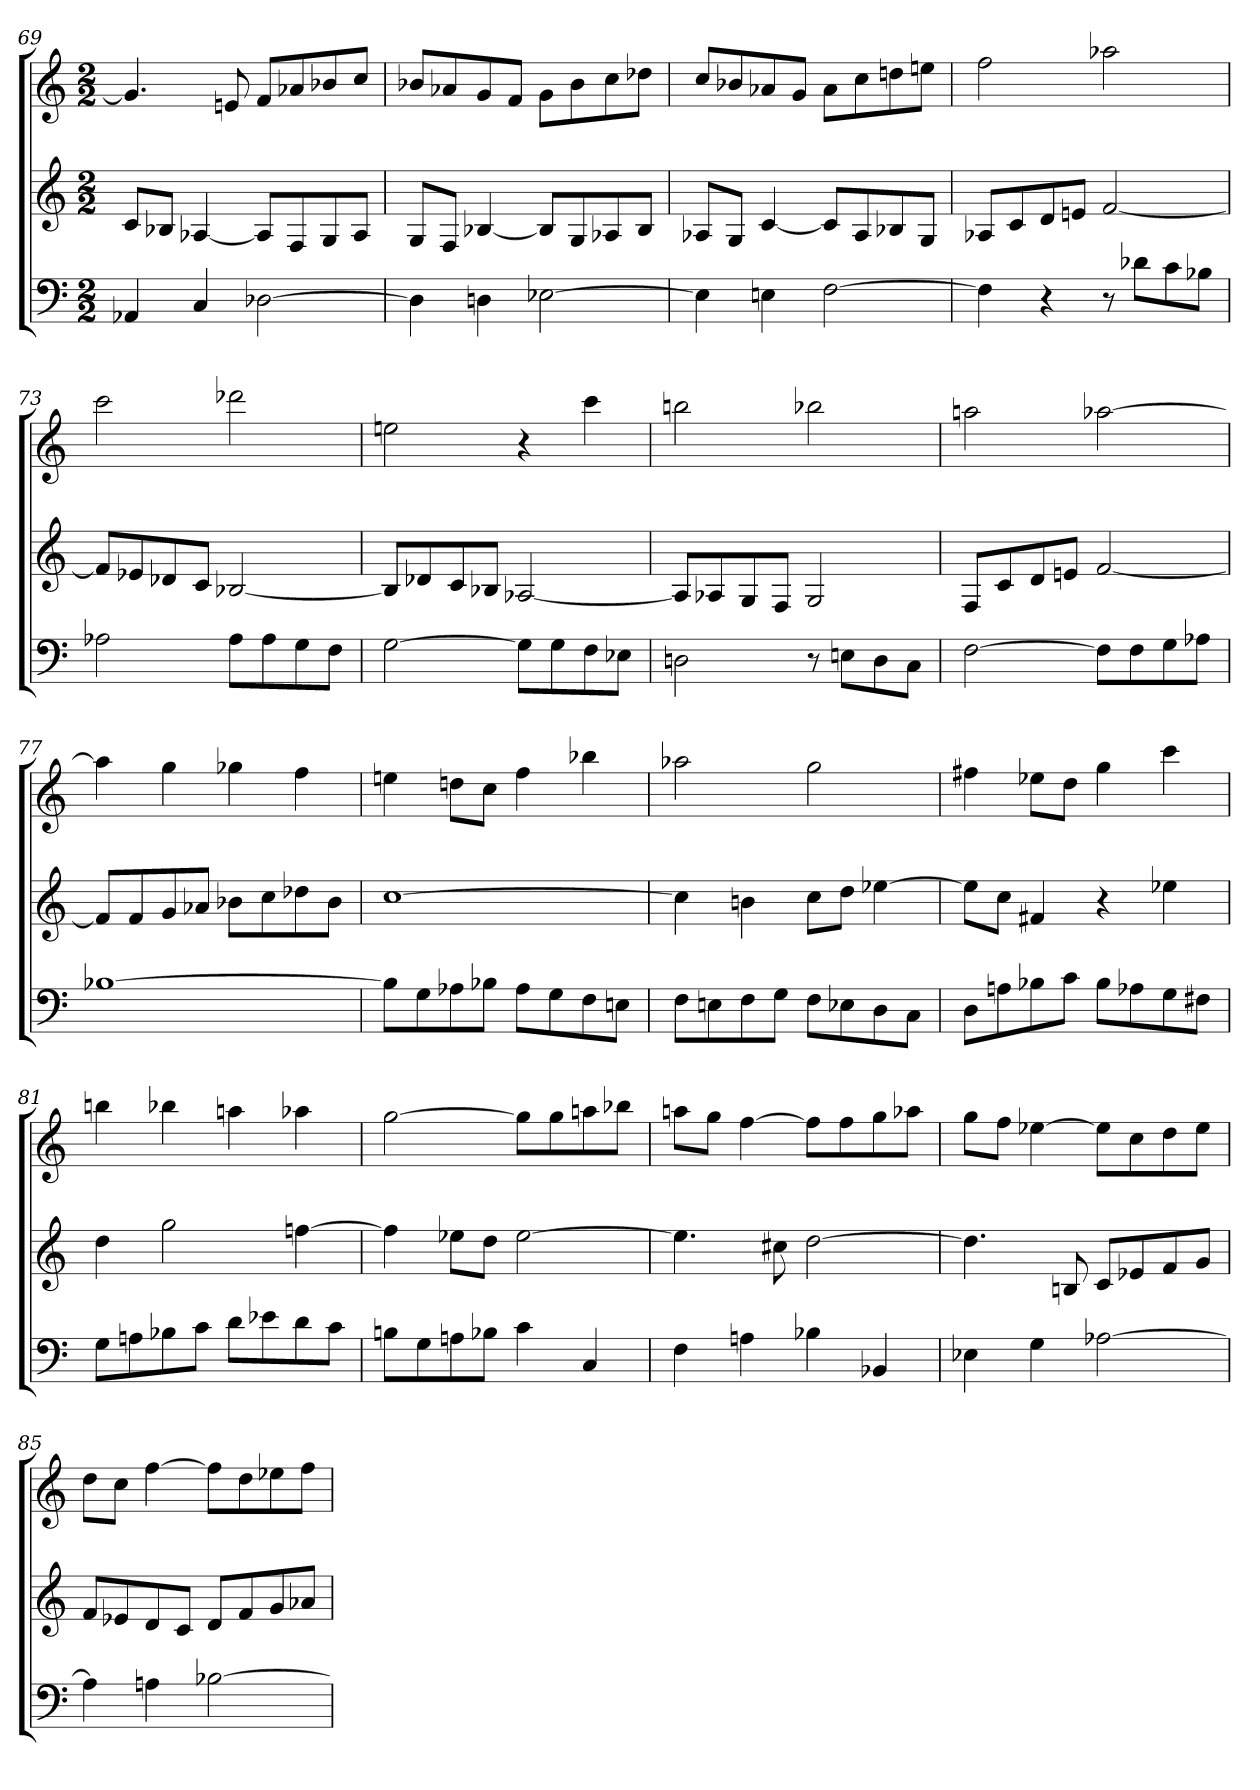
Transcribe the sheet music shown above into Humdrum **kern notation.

**kern	**kern	**kern
*part3	*part2	*part1
*staff3	*staff2	*staff1
*M2/2	*M2/2	*M2/2
=69	=69	=69
4AA-X	8cL	4.g]
.	8B-XJ	.
4C	[4A-X	.
.	.	8en
[2D-X	8A-L]	8fL
.	8F	8a-X
.	8G	8b-X
.	8A-J	8ccJ
=70	=70	=70
4D-]	8GL	8b-XL
.	8FJ	8a-X
4Dn	[4B-X	8g
.	.	8fJ
[2E-X	8B-L]	8gL
.	8G	8b-
.	8A-X	8cc
.	8B-J	8dd-XJ
=71	=71	=71
4E-]	8A-XL	8ccL
.	8GJ	8b-X
4En	[4c	8a-X
.	.	8gJ
[2F	8cL]	8a-L
.	8A-	8cc
.	8B-X	8ddn
.	8GJ	8eenJ
=72	=72	=72
4F]	8A-XL	2ff
.	8c	.
4r	8d	.
.	8enJ	.
8r	[2f	2aa-X
8d-XL	.	.
8c	.	.
8B-XJ	.	.
=73	=73	=73
2A-X	8fL]	2ccc
.	8e-X	.
.	8d-X	.
.	8cJ	.
8A-L	[2B-X	2ddd-X
8A-	.	.
8G	.	.
8FJ	.	.
=74	=74	=74
[2G	8B-L]	2een
.	8d-X	.
.	8c	.
.	8B-XJ	.
8GL]	[2A-X	4r
8G	.	.
8F	.	4ccc
8E-XJ	.	.
=75	=75	=75
2Dn	8A-L]	2bbn
.	8A-X	.
.	8G	.
.	8FJ	.
8r	2G	2bb-X
8EnL	.	.
8D	.	.
8CJ	.	.
=76	=76	=76
[2F	8FL	2aan
.	8c	.
.	8d	.
.	8enJ	.
8FL]	[2f	[2aa-X
8F	.	.
8G	.	.
8A-XJ	.	.
=77	=77	=77
[1B-X	8fL]	4aa-]
.	8f	.
.	8g	4gg
.	8a-XJ	.
.	8b-XL	4gg-X
.	8cc	.
.	8dd-X	4ff
.	8b-J	.
=78	=78	=78
8B-L]	[1cc	4een
8G	.	.
8A-X	.	8ddnL
8B-XJ	.	8ccJ
8A-L	.	4ff
8G	.	.
8F	.	4bb-X
8EnJ	.	.
=79	=79	=79
8FL	4cc]	2aa-X
8En	.	.
8F	4bn	.
8GJ	.	.
8FL	8ccL	2gg
8E-X	8ddJ	.
8D	[4ee-X	.
8CJ	.	.
=80	=80	=80
8DL	8ee-L]	4ff#X
8An	8ccJ	.
8B-X	4f#X	8ee-XL
8cJ	.	8ddJ
8B-L	4r	4gg
8A-X	.	.
8G	4ee-X	4ccc
8F#XJ	.	.
=81	=81	=81
8GL	4dd	4bbn
8An	.	.
8B-X	2gg	4bb-X
8cJ	.	.
8dL	.	4aan
8e-X	.	.
8d	[4ffn	4aa-X
8cJ	.	.
=82	=82	=82
8BnL	4ff]	[2gg
8G	.	.
8An	8ee-XL	.
8B-XJ	8ddJ	.
4c	[2ee-	8ggL]
.	.	8gg
4C	.	8aan
.	.	8bb-XJ
=83	=83	=83
4F	4.ee-]	8aanL
.	.	8ggJ
4An	.	[4ff
.	8cc#X	.
4B-X	[2dd	8ffL]
.	.	8ff
4BB-X	.	8gg
.	.	8aa-XJ
=84	=84	=84
4E-X	4.dd]	8ggL
.	.	8ffJ
4G	.	[4ee-X
.	8Bn	.
[2A-X	8cL	8ee-L]
.	8e-X	8cc
.	8f	8dd
.	8gJ	8ee-J
=85	=85	=85
4A-]	8fL	8ddL
.	8e-X	8ccJ
4An	8d	[4ff
.	8cJ	.
[2B-X	8dL	8ffL]
.	8f	8dd
.	8g	8ee-X
.	8a-XJ	8ffJ
=	=	=
*-	*-	*-
